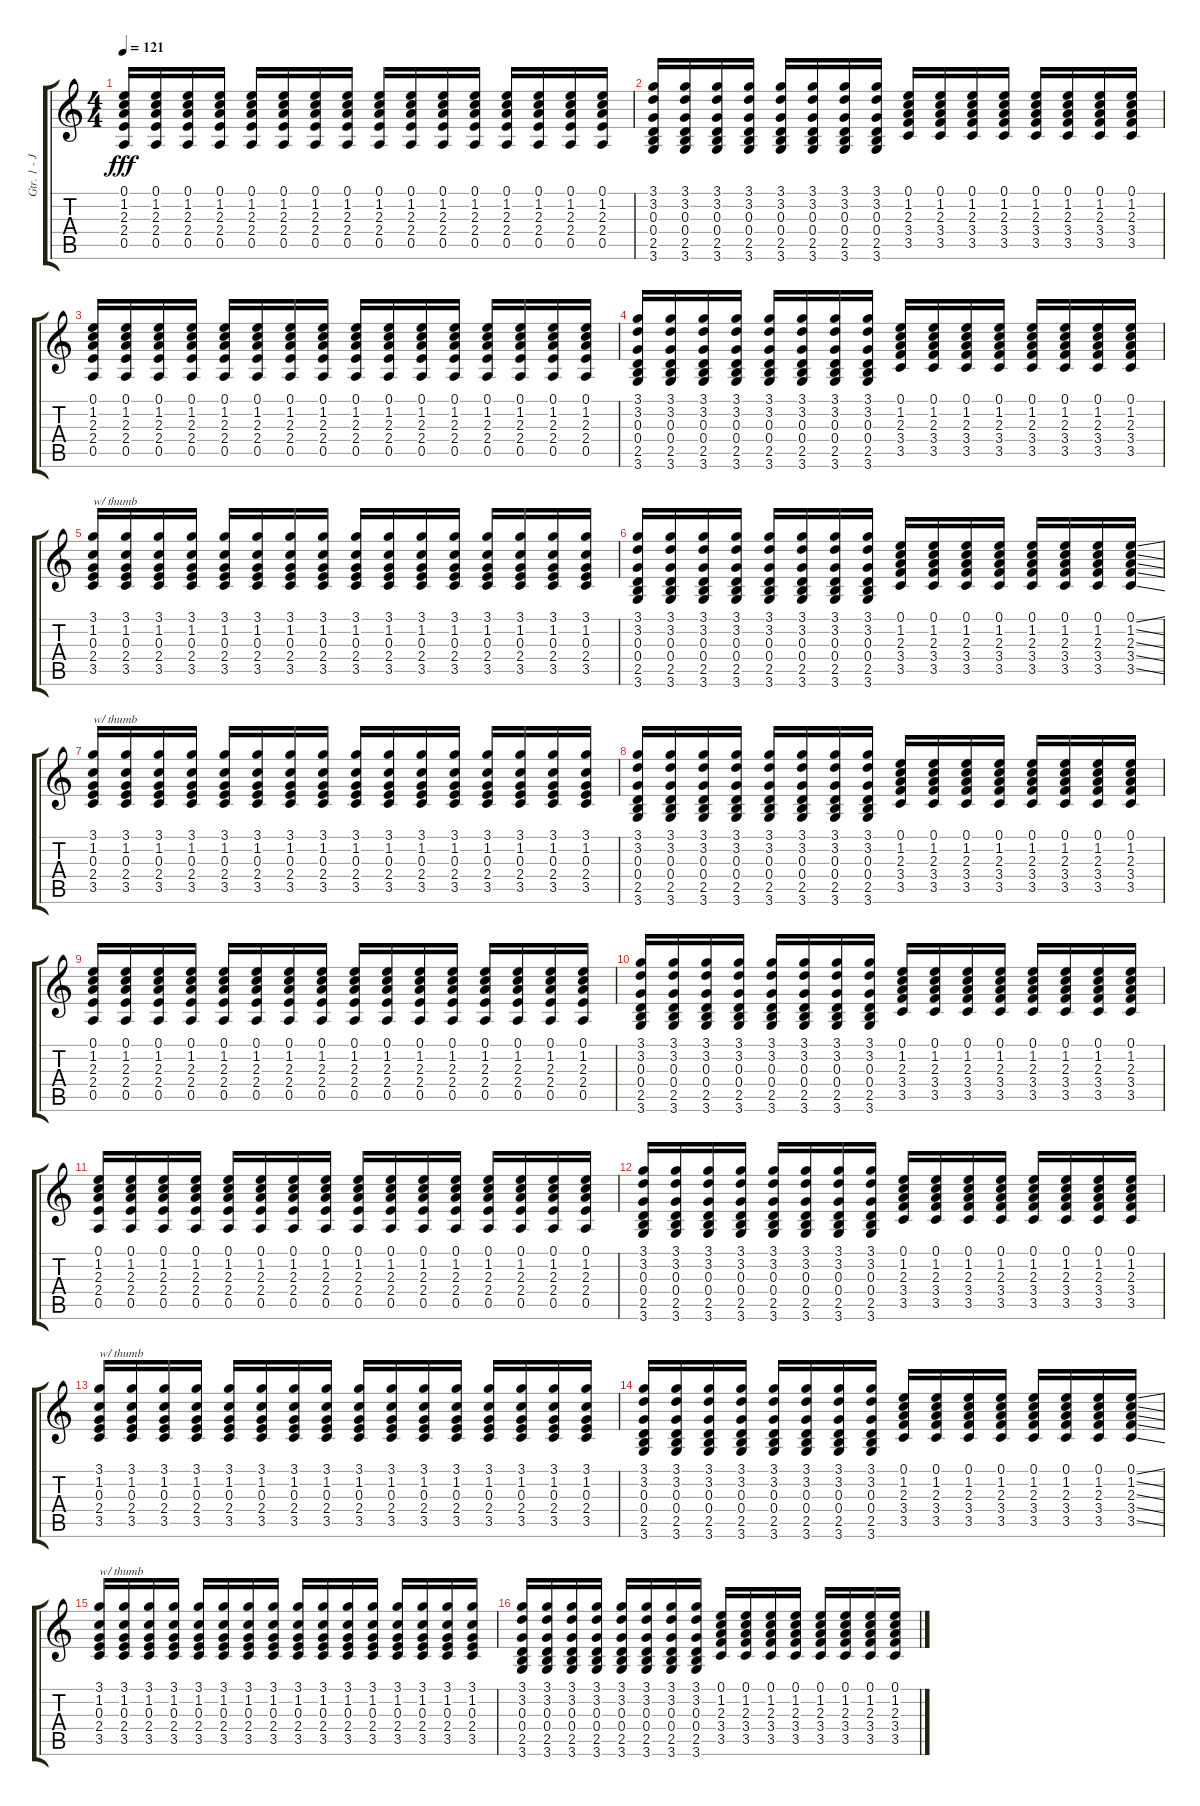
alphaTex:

\track ("Gtr. 1 - John " "Gtr. 1 - J") {instrument overdrivenguitar}
\staff {score tabs}
\tuning (E4 B3 G3 D3 A2 E2) {hide}
\ts (4 4)
\tempo 121
\clef g2
\ks c
(0.1 1.2 2.3 2.4 0.5).16{dy fff} (0.1 1.2 2.3 2.4 0.5).16 (0.1 1.2 2.3 2.4 0.5).16 (0.1 1.2 2.3 2.4 0.5).16 (0.1 1.2 2.3 2.4 0.5).16 (0.1 1.2 2.3 2.4 0.5).16 (0.1 1.2 2.3 2.4 0.5).16 (0.1 1.2 2.3 2.4 0.5).16 (0.1 1.2 2.3 2.4 0.5).16 (0.1 1.2 2.3 2.4 0.5).16 (0.1 1.2 2.3 2.4 0.5).16 (0.1 1.2 2.3 2.4 0.5).16 (0.1 1.2 2.3 2.4 0.5).16 (0.1 1.2 2.3 2.4 0.5).16 (0.1 1.2 2.3 2.4 0.5).16 (0.1 1.2 2.3 2.4 0.5).16 |
(3.1 3.2 0.3 0.4 2.5 3.6).16 (3.1 3.2 0.3 0.4 2.5 3.6).16 (3.1 3.2 0.3 0.4 2.5 3.6).16 (3.1 3.2 0.3 0.4 2.5 3.6).16 (3.1 3.2 0.3 0.4 2.5 3.6).16 (3.1 3.2 0.3 0.4 2.5 3.6).16 (3.1 3.2 0.3 0.4 2.5 3.6).16 (3.1 3.2 0.3 0.4 2.5 3.6).16 (0.1 1.2 2.3 3.4 3.5).16 (0.1 1.2 2.3 3.4 3.5).16 (0.1 1.2 2.3 3.4 3.5).16 (0.1 1.2 2.3 3.4 3.5).16 (0.1 1.2 2.3 3.4 3.5).16 (0.1 1.2 2.3 3.4 3.5).16 (0.1 1.2 2.3 3.4 3.5).16 (0.1 1.2 2.3 3.4 3.5).16 |
(0.1 1.2 2.3 2.4 0.5).16 (0.1 1.2 2.3 2.4 0.5).16 (0.1 1.2 2.3 2.4 0.5).16 (0.1 1.2 2.3 2.4 0.5).16 (0.1 1.2 2.3 2.4 0.5).16 (0.1 1.2 2.3 2.4 0.5).16 (0.1 1.2 2.3 2.4 0.5).16 (0.1 1.2 2.3 2.4 0.5).16 (0.1 1.2 2.3 2.4 0.5).16 (0.1 1.2 2.3 2.4 0.5).16 (0.1 1.2 2.3 2.4 0.5).16 (0.1 1.2 2.3 2.4 0.5).16 (0.1 1.2 2.3 2.4 0.5).16 (0.1 1.2 2.3 2.4 0.5).16 (0.1 1.2 2.3 2.4 0.5).16 (0.1 1.2 2.3 2.4 0.5).16 |
(3.1 3.2 0.3 0.4 2.5 3.6).16 (3.1 3.2 0.3 0.4 2.5 3.6).16 (3.1 3.2 0.3 0.4 2.5 3.6).16 (3.1 3.2 0.3 0.4 2.5 3.6).16 (3.1 3.2 0.3 0.4 2.5 3.6).16 (3.1 3.2 0.3 0.4 2.5 3.6).16 (3.1 3.2 0.3 0.4 2.5 3.6).16 (3.1 3.2 0.3 0.4 2.5 3.6).16 (0.1 1.2 2.3 3.4 3.5).16 (0.1 1.2 2.3 3.4 3.5).16 (0.1 1.2 2.3 3.4 3.5).16 (0.1 1.2 2.3 3.4 3.5).16 (0.1 1.2 2.3 3.4 3.5).16 (0.1 1.2 2.3 3.4 3.5).16 (0.1 1.2 2.3 3.4 3.5).16 (0.1 1.2 2.3 3.4 3.5).16 |
(3.1 1.2 0.3 2.4 3.5).16{txt "w/ thumb"} (3.1 1.2 0.3 2.4 3.5).16 (3.1 1.2 0.3 2.4 3.5).16 (3.1 1.2 0.3 2.4 3.5).16 (3.1 1.2 0.3 2.4 3.5).16 (3.1 1.2 0.3 2.4 3.5).16 (3.1 1.2 0.3 2.4 3.5).16 (3.1 1.2 0.3 2.4 3.5).16 (3.1 1.2 0.3 2.4 3.5).16 (3.1 1.2 0.3 2.4 3.5).16 (3.1 1.2 0.3 2.4 3.5).16 (3.1 1.2 0.3 2.4 3.5).16 (3.1 1.2 0.3 2.4 3.5).16 (3.1 1.2 0.3 2.4 3.5).16 (3.1 1.2 0.3 2.4 3.5).16 (3.1 1.2 0.3 2.4 3.5).16 |
(3.1 3.2 0.3 0.4 2.5 3.6).16 (3.1 3.2 0.3 0.4 2.5 3.6).16 (3.1 3.2 0.3 0.4 2.5 3.6).16 (3.1 3.2 0.3 0.4 2.5 3.6).16 (3.1 3.2 0.3 0.4 2.5 3.6).16 (3.1 3.2 0.3 0.4 2.5 3.6).16 (3.1 3.2 0.3 0.4 2.5 3.6).16 (3.1 3.2 0.3 0.4 2.5 3.6).16 (0.1 1.2 2.3 3.4 3.5).16 (0.1 1.2 2.3 3.4 3.5).16 (0.1 1.2 2.3 3.4 3.5).16 (0.1 1.2 2.3 3.4 3.5).16 (0.1 1.2 2.3 3.4 3.5).16 (0.1 1.2 2.3 3.4 3.5).16 (0.1 1.2 2.3 3.4 3.5).16 (0.1{ss} 1.2{ss} 2.3{ss} 3.4{ss} 3.5{ss}).16 |
(3.1 1.2 0.3 2.4 3.5).16{txt "w/ thumb"} (3.1 1.2 0.3 2.4 3.5).16 (3.1 1.2 0.3 2.4 3.5).16 (3.1 1.2 0.3 2.4 3.5).16 (3.1 1.2 0.3 2.4 3.5).16 (3.1 1.2 0.3 2.4 3.5).16 (3.1 1.2 0.3 2.4 3.5).16 (3.1 1.2 0.3 2.4 3.5).16 (3.1 1.2 0.3 2.4 3.5).16 (3.1 1.2 0.3 2.4 3.5).16 (3.1 1.2 0.3 2.4 3.5).16 (3.1 1.2 0.3 2.4 3.5).16 (3.1 1.2 0.3 2.4 3.5).16 (3.1 1.2 0.3 2.4 3.5).16 (3.1 1.2 0.3 2.4 3.5).16 (3.1 1.2 0.3 2.4 3.5).16 |
(3.1 3.2 0.3 0.4 2.5 3.6).16 (3.1 3.2 0.3 0.4 2.5 3.6).16 (3.1 3.2 0.3 0.4 2.5 3.6).16 (3.1 3.2 0.3 0.4 2.5 3.6).16 (3.1 3.2 0.3 0.4 2.5 3.6).16 (3.1 3.2 0.3 0.4 2.5 3.6).16 (3.1 3.2 0.3 0.4 2.5 3.6).16 (3.1 3.2 0.3 0.4 2.5 3.6).16 (0.1 1.2 2.3 3.4 3.5).16 (0.1 1.2 2.3 3.4 3.5).16 (0.1 1.2 2.3 3.4 3.5).16 (0.1 1.2 2.3 3.4 3.5).16 (0.1 1.2 2.3 3.4 3.5).16 (0.1 1.2 2.3 3.4 3.5).16 (0.1 1.2 2.3 3.4 3.5).16 (0.1 1.2 2.3 3.4 3.5).16 |
(0.1 1.2 2.3 2.4 0.5).16 (0.1 1.2 2.3 2.4 0.5).16 (0.1 1.2 2.3 2.4 0.5).16 (0.1 1.2 2.3 2.4 0.5).16 (0.1 1.2 2.3 2.4 0.5).16 (0.1 1.2 2.3 2.4 0.5).16 (0.1 1.2 2.3 2.4 0.5).16 (0.1 1.2 2.3 2.4 0.5).16 (0.1 1.2 2.3 2.4 0.5).16 (0.1 1.2 2.3 2.4 0.5).16 (0.1 1.2 2.3 2.4 0.5).16 (0.1 1.2 2.3 2.4 0.5).16 (0.1 1.2 2.3 2.4 0.5).16 (0.1 1.2 2.3 2.4 0.5).16 (0.1 1.2 2.3 2.4 0.5).16 (0.1 1.2 2.3 2.4 0.5).16 |
(3.1 3.2 0.3 0.4 2.5 3.6).16 (3.1 3.2 0.3 0.4 2.5 3.6).16 (3.1 3.2 0.3 0.4 2.5 3.6).16 (3.1 3.2 0.3 0.4 2.5 3.6).16 (3.1 3.2 0.3 0.4 2.5 3.6).16 (3.1 3.2 0.3 0.4 2.5 3.6).16 (3.1 3.2 0.3 0.4 2.5 3.6).16 (3.1 3.2 0.3 0.4 2.5 3.6).16 (0.1 1.2 2.3 3.4 3.5).16 (0.1 1.2 2.3 3.4 3.5).16 (0.1 1.2 2.3 3.4 3.5).16 (0.1 1.2 2.3 3.4 3.5).16 (0.1 1.2 2.3 3.4 3.5).16 (0.1 1.2 2.3 3.4 3.5).16 (0.1 1.2 2.3 3.4 3.5).16 (0.1 1.2 2.3 3.4 3.5).16 |
(0.1 1.2 2.3 2.4 0.5).16 (0.1 1.2 2.3 2.4 0.5).16 (0.1 1.2 2.3 2.4 0.5).16 (0.1 1.2 2.3 2.4 0.5).16 (0.1 1.2 2.3 2.4 0.5).16 (0.1 1.2 2.3 2.4 0.5).16 (0.1 1.2 2.3 2.4 0.5).16 (0.1 1.2 2.3 2.4 0.5).16 (0.1 1.2 2.3 2.4 0.5).16 (0.1 1.2 2.3 2.4 0.5).16 (0.1 1.2 2.3 2.4 0.5).16 (0.1 1.2 2.3 2.4 0.5).16 (0.1 1.2 2.3 2.4 0.5).16 (0.1 1.2 2.3 2.4 0.5).16 (0.1 1.2 2.3 2.4 0.5).16 (0.1 1.2 2.3 2.4 0.5).16 |
(3.1 3.2 0.3 0.4 2.5 3.6).16 (3.1 3.2 0.3 0.4 2.5 3.6).16 (3.1 3.2 0.3 0.4 2.5 3.6).16 (3.1 3.2 0.3 0.4 2.5 3.6).16 (3.1 3.2 0.3 0.4 2.5 3.6).16 (3.1 3.2 0.3 0.4 2.5 3.6).16 (3.1 3.2 0.3 0.4 2.5 3.6).16 (3.1 3.2 0.3 0.4 2.5 3.6).16 (0.1 1.2 2.3 3.4 3.5).16 (0.1 1.2 2.3 3.4 3.5).16 (0.1 1.2 2.3 3.4 3.5).16 (0.1 1.2 2.3 3.4 3.5).16 (0.1 1.2 2.3 3.4 3.5).16 (0.1 1.2 2.3 3.4 3.5).16 (0.1 1.2 2.3 3.4 3.5).16 (0.1 1.2 2.3 3.4 3.5).16 |
(3.1 1.2 0.3 2.4 3.5).16{txt "w/ thumb"} (3.1 1.2 0.3 2.4 3.5).16 (3.1 1.2 0.3 2.4 3.5).16 (3.1 1.2 0.3 2.4 3.5).16 (3.1 1.2 0.3 2.4 3.5).16 (3.1 1.2 0.3 2.4 3.5).16 (3.1 1.2 0.3 2.4 3.5).16 (3.1 1.2 0.3 2.4 3.5).16 (3.1 1.2 0.3 2.4 3.5).16 (3.1 1.2 0.3 2.4 3.5).16 (3.1 1.2 0.3 2.4 3.5).16 (3.1 1.2 0.3 2.4 3.5).16 (3.1 1.2 0.3 2.4 3.5).16 (3.1 1.2 0.3 2.4 3.5).16 (3.1 1.2 0.3 2.4 3.5).16 (3.1 1.2 0.3 2.4 3.5).16 |
(3.1 3.2 0.3 0.4 2.5 3.6).16 (3.1 3.2 0.3 0.4 2.5 3.6).16 (3.1 3.2 0.3 0.4 2.5 3.6).16 (3.1 3.2 0.3 0.4 2.5 3.6).16 (3.1 3.2 0.3 0.4 2.5 3.6).16 (3.1 3.2 0.3 0.4 2.5 3.6).16 (3.1 3.2 0.3 0.4 2.5 3.6).16 (3.1 3.2 0.3 0.4 2.5 3.6).16 (0.1 1.2 2.3 3.4 3.5).16 (0.1 1.2 2.3 3.4 3.5).16 (0.1 1.2 2.3 3.4 3.5).16 (0.1 1.2 2.3 3.4 3.5).16 (0.1 1.2 2.3 3.4 3.5).16 (0.1 1.2 2.3 3.4 3.5).16 (0.1 1.2 2.3 3.4 3.5).16 (0.1{ss} 1.2{ss} 2.3{ss} 3.4{ss} 3.5{ss}).16 |
(3.1 1.2 0.3 2.4 3.5).16{txt "w/ thumb"} (3.1 1.2 0.3 2.4 3.5).16 (3.1 1.2 0.3 2.4 3.5).16 (3.1 1.2 0.3 2.4 3.5).16 (3.1 1.2 0.3 2.4 3.5).16 (3.1 1.2 0.3 2.4 3.5).16 (3.1 1.2 0.3 2.4 3.5).16 (3.1 1.2 0.3 2.4 3.5).16 (3.1 1.2 0.3 2.4 3.5).16 (3.1 1.2 0.3 2.4 3.5).16 (3.1 1.2 0.3 2.4 3.5).16 (3.1 1.2 0.3 2.4 3.5).16 (3.1 1.2 0.3 2.4 3.5).16 (3.1 1.2 0.3 2.4 3.5).16 (3.1 1.2 0.3 2.4 3.5).16 (3.1 1.2 0.3 2.4 3.5).16 |
(3.1 3.2 0.3 0.4 2.5 3.6).16 (3.1 3.2 0.3 0.4 2.5 3.6).16 (3.1 3.2 0.3 0.4 2.5 3.6).16 (3.1 3.2 0.3 0.4 2.5 3.6).16 (3.1 3.2 0.3 0.4 2.5 3.6).16 (3.1 3.2 0.3 0.4 2.5 3.6).16 (3.1 3.2 0.3 0.4 2.5 3.6).16 (3.1 3.2 0.3 0.4 2.5 3.6).16 (0.1 1.2 2.3 3.4 3.5).16 (0.1 1.2 2.3 3.4 3.5).16 (0.1 1.2 2.3 3.4 3.5).16 (0.1 1.2 2.3 3.4 3.5).16 (0.1 1.2 2.3 3.4 3.5).16 (0.1 1.2 2.3 3.4 3.5).16 (0.1 1.2 2.3 3.4 3.5).16 (0.1 1.2 2.3 3.4 3.5).16
